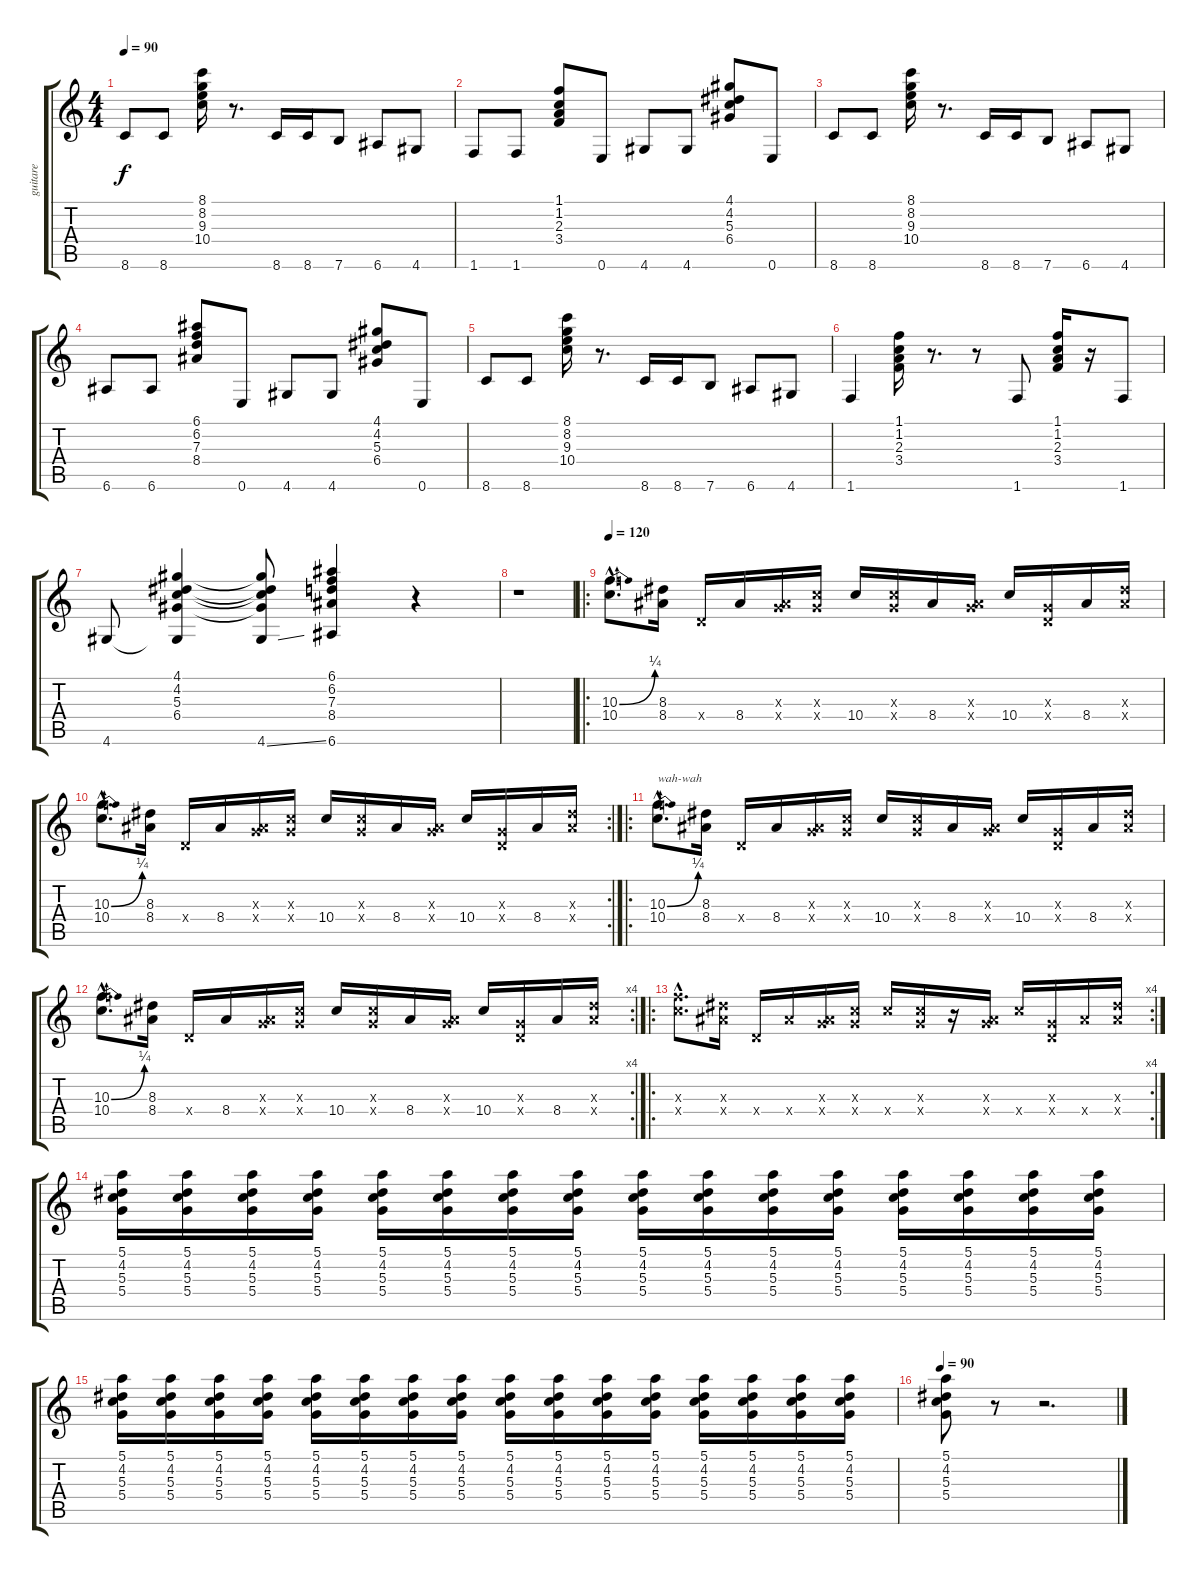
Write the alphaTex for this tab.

\track ("guitare" "guitare") {instrument overdrivenguitar}
\staff {score tabs}
\tuning (E4 B3 G3 D3 A2 E2) {hide}
\ts (4 4)
\tempo 90
\clef g2
\ks c
8.6.8{dy f} 8.6.8 (8.1 8.2 9.3 10.4).16 r.8{d} 8.6.16 8.6.16 7.6.8 6.6.8 4.6.8 |
1.6.8 1.6.8 (1.1 1.2 2.3 3.4).8 0.6.8 4.6.8 4.6.8 (4.1 4.2 5.3 6.4).8 0.6.8 |
8.6.8 8.6.8 (8.1 8.2 9.3 10.4).16 r.8{d} 8.6.16 8.6.16 7.6.8 6.6.8 4.6.8 |
6.6.8 6.6.8 (6.1 6.2 7.3 8.4).8 0.6.8 4.6.8 4.6.8 (4.1 4.2 5.3 6.4).8 0.6.8 |
8.6.8 8.6.8 (8.1 8.2 9.3 10.4).16 r.8{d} 8.6.16 8.6.16 7.6.8 6.6.8 4.6.8 |
1.6.4 (1.1 1.2 2.3 3.4).16 r.8{d} r.8 1.6.8 (1.1 1.2 2.3 3.4).16 r.16 1.6.8 |
4.6.8 (4.1 4.2 5.3 6.4 4.6{t}).4 (4.1{t} 4.2{t} 5.3{t} 6.4{t} 4.6{ss}).8 (6.1 6.2 7.3 8.4 6.6).4 r.4 |
r.1 |
\ro
\tempo 120
(10.3{be (bend 0 0 60 1) hac} 10.4{hac}).8{d} (8.3 8.4).16 0.4{x}.16 8.4.16 (0.3{x} 8.4{x}).16 (0.3{x} 10.4{x}).16 10.4.16 (0.3{x} 10.4{x}).16 8.4.16 (0.3{x} 8.4{x}).16 10.4.16 (0.3{x} 0.4{x}).16 8.4.16 (8.3{x} 8.4{x}).16 |
\rc 2
(10.3{be (bend 0 0 60 1) hac} 10.4{hac}).8{d} (8.3 8.4).16 0.4{x}.16 8.4.16 (0.3{x} 8.4{x}).16 (0.3{x} 10.4{x}).16 10.4.16 (0.3{x} 10.4{x}).16 8.4.16 (0.3{x} 8.4{x}).16 10.4.16 (0.3{x} 0.4{x}).16 8.4.16 (8.3{x} 8.4{x}).16 |
\ro
(10.3{be (bend 0 0 60 1) hac} 10.4{hac}).8{d txt "wah-wah" instrument acousticguitarsteel} (8.3 8.4).16 0.4{x}.16 8.4.16 (0.3{x} 8.4{x}).16 (0.3{x} 10.4{x}).16 10.4.16 (0.3{x} 10.4{x}).16 8.4.16 (0.3{x} 8.4{x}).16 10.4.16 (0.3{x} 0.4{x}).16 8.4.16 (8.3{x} 8.4{x}).16 |
\rc 4
(10.3{be (bend 0 0 60 1) hac} 10.4{hac}).8{d} (8.3 8.4).16 0.4{x}.16 8.4.16 (0.3{x} 8.4{x}).16 (0.3{x} 10.4{x}).16 10.4.16 (0.3{x} 10.4{x}).16 8.4.16 (0.3{x} 8.4{x}).16 10.4.16 (0.3{x} 0.4{x}).16 8.4.16 (8.3{x} 8.4{x}).16 |
\ro
\rc 4
(10.3{hac x} 10.4{hac x}).8{d volume 16 instrument overdrivenguitar} (8.3{x} 8.4{x}).16 0.4{x}.16 8.4{x}.16 (0.3{x} 8.4{x}).16 (0.3{x} 10.4{x}).16 10.4{x}.16 (0.3{x} 10.4{x}).16 r.16 (0.3{x} 8.4{x}).16 10.4{x}.16 (0.3{x} 0.4{x}).16 8.4{x}.16 (8.3{x} 8.4{x}).16 |
(5.1 4.2 5.3 5.4).16{volume 3} (5.1 4.2 5.3 5.4).16 (5.1 4.2 5.3 5.4).16 (5.1 4.2 5.3 5.4).16 (5.1 4.2 5.3 5.4).16{volume 4} (5.1 4.2 5.3 5.4).16 (5.1 4.2 5.3 5.4).16 (5.1 4.2 5.3 5.4).16 (5.1 4.2 5.3 5.4).16{volume 5} (5.1 4.2 5.3 5.4).16 (5.1 4.2 5.3 5.4).16 (5.1 4.2 5.3 5.4).16 (5.1 4.2 5.3 5.4).16{volume 6} (5.1 4.2 5.3 5.4).16 (5.1 4.2 5.3 5.4).16 (5.1 4.2 5.3 5.4).16 |
(5.1 4.2 5.3 5.4).16{volume 7} (5.1 4.2 5.3 5.4).16 (5.1 4.2 5.3 5.4).16 (5.1 4.2 5.3 5.4).16 (5.1 4.2 5.3 5.4).16{volume 8} (5.1 4.2 5.3 5.4).16 (5.1 4.2 5.3 5.4).16 (5.1 4.2 5.3 5.4).16 (5.1 4.2 5.3 5.4).16{volume 9} (5.1 4.2 5.3 5.4).16 (5.1 4.2 5.3 5.4).16 (5.1 4.2 5.3 5.4).16 (5.1 4.2 5.3 5.4).16 (5.1 4.2 5.3 5.4).16 (5.1 4.2 5.3 5.4).16 (5.1 4.2 5.3 5.4).16 |
\tempo 90
(5.1 4.2 5.3 5.4).8 r.8 r.2{d}
